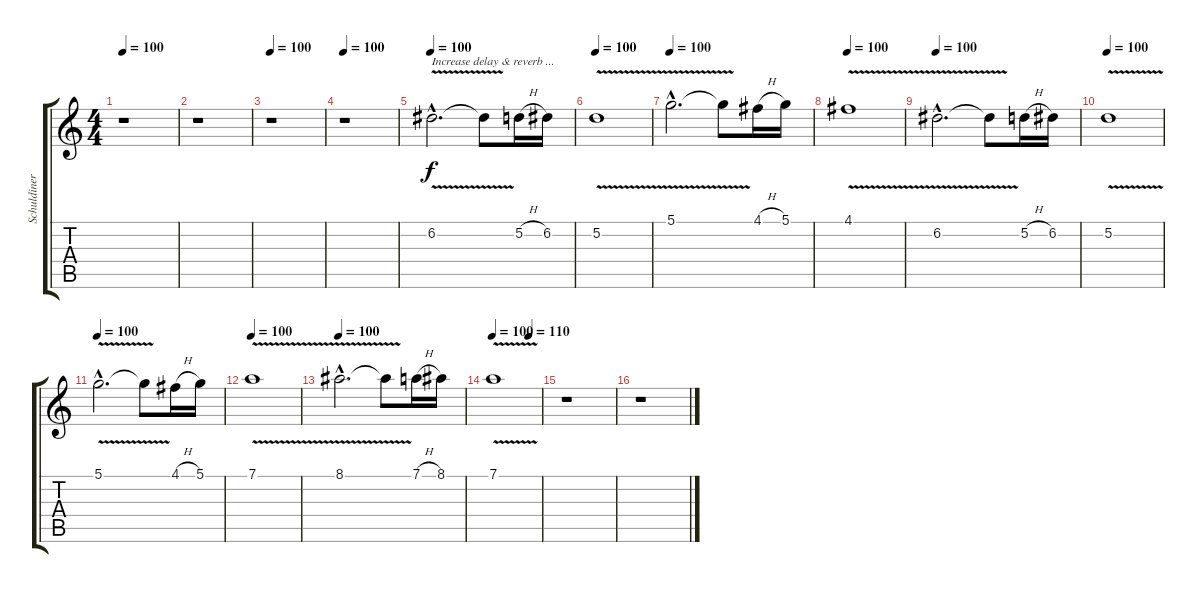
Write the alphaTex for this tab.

\track ("Schuldiner" "Schuldiner") {instrument distortionguitar}
\staff {score tabs}
\tuning (D4 A3 F3 C3 G2 D2) {hide}
\ts (4 4)
\tempo 100
\clef g2
\ks c
r.1{dy f} |
r.1 |
\tempo 100
r.1 |
\tempo 100
r.1 |
\tempo 100
6.2{v hac}.2{d txt "Increase delay & reverb ..."} 6.2{t}.8 5.2{h}.16 6.2.16 |
\tempo 100
5.2{v}.1 |
\tempo 100
5.1{v hac}.2{d} 5.1{t}.8 4.1{h}.16 5.1.16 |
\tempo 100
4.1{v}.1 |
\tempo 100
6.2{v hac}.2{d} 6.2{t}.8 5.2{h}.16 6.2.16 |
\tempo 100
5.2{v}.1 |
\tempo 100
5.1{v hac}.2{d} 5.1{t}.8 4.1{h}.16 5.1.16 |
\tempo 100
7.1{v}.1 |
\tempo 100
8.1{v hac}.2{d} 8.1{t}.8 7.1{h}.16 8.1.16 |
\tempo 100
\tempo (110 0.75)
7.1{v}.1 |
r.1 |
r.1
